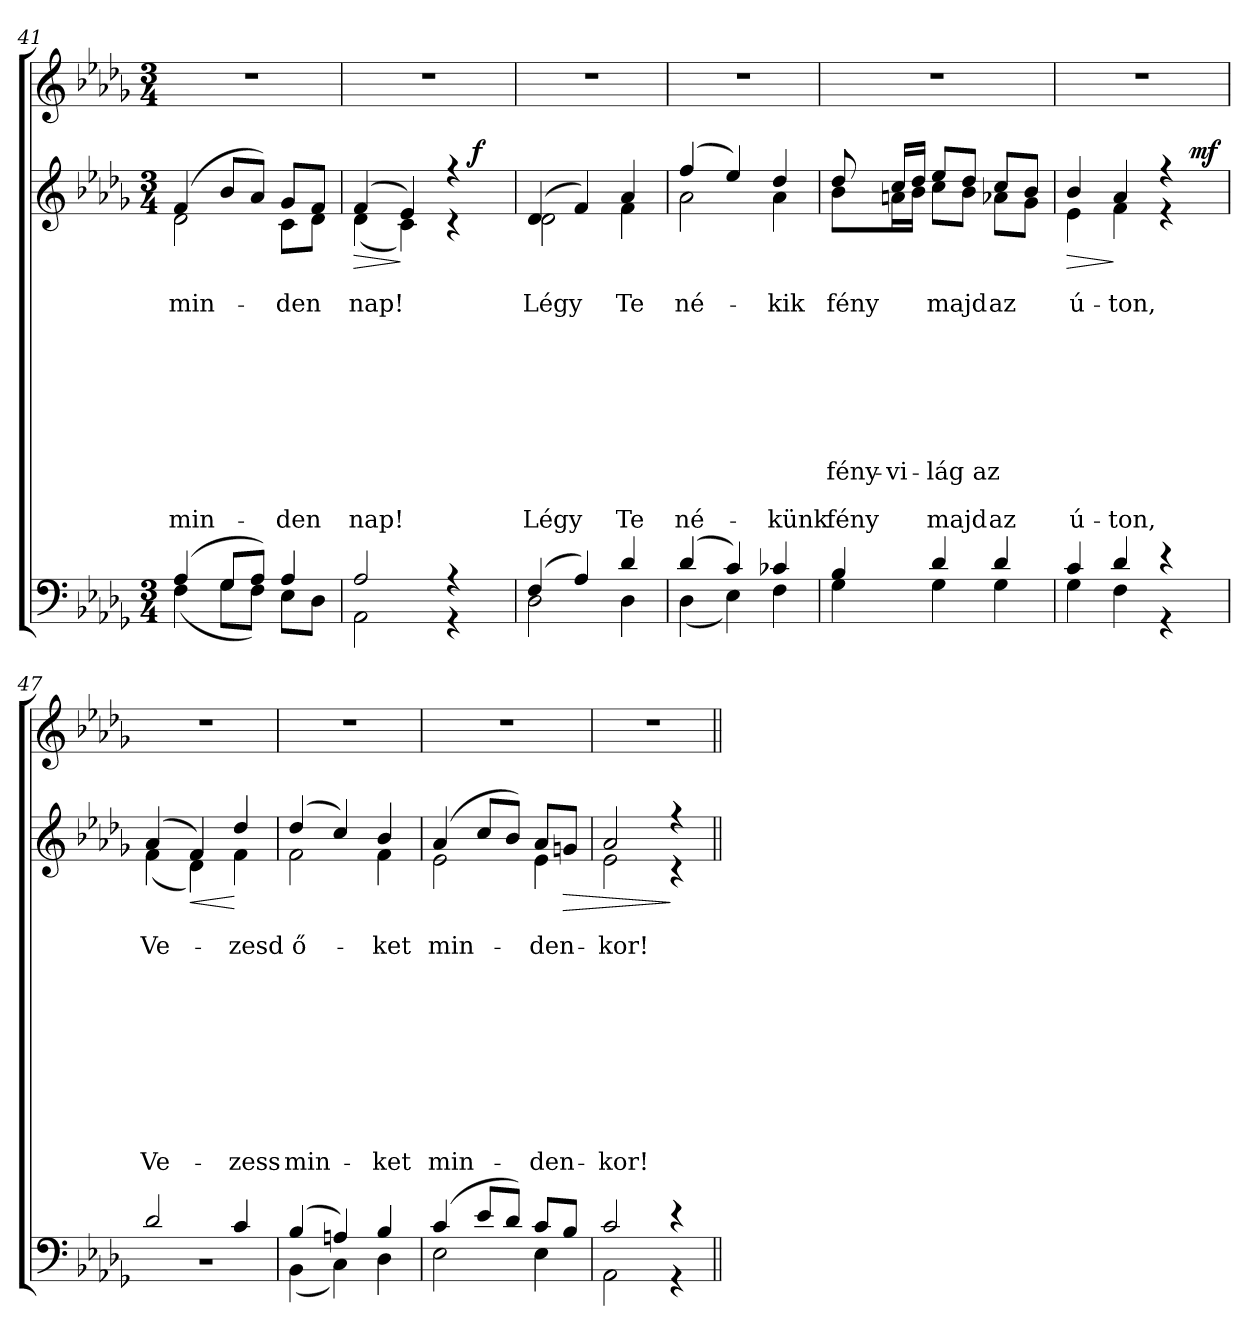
**kern	**kern	**text	**text	**text	**text	**text	**text	**text	**text	**text	**text	**text	**dynam	**kern
*part3	*part2	*part2	*part2	*part2	*part2	*part2	*part2	*part2	*part2	*part2	*part2	*part2	*part2	*part1
*staff3	*staff2	*staff2	*staff2	*staff2	*staff2	*staff2	*staff2	*staff2	*staff2	*staff2	*staff2	*staff2	*staff2	*staff1
!!LO:LB:g=z
*clefF4	*clefG2	*	*	*	*	*	*	*	*	*	*	*	*	*clefG2
*k[b-e-a-d-g-]	*k[b-e-a-d-g-]	*	*	*	*	*	*	*	*	*	*	*	*	*k[b-e-a-d-g-]
*D-:	*D-:	*	*	*	*	*	*	*	*	*	*	*	*	*D-:
*M3/4	*M3/4	*	*	*	*	*	*	*	*	*	*	*	*	*M3/4
=41	=41	=41	=41	=41	=41	=41	=41	=41	=41	=41	=41	=41	=41	=41
*^	*	*	*	*	*	*	*	*	*	*	*	*	*	*
!	!	!	!	!	!	!	!	!	!	!	!	!	!LO:LY:b	!	!
*	*	*^	*	*	*	*	*	*	*	*	*	*	*	*	*
!	!	!	!	!	!LO:LY:b	!	!	!	!	!	!	!	!	!	!	!
(>4A-/	(<4F\	(>4f/	2d-\	.	min-	.	.	.	.	.	.	.	.	min-	.	2.r
8G-/L	8G-\L	8b-/L	.	.	.	.	.	.	.	.	.	.	.	.	.	.
8A-/J)	8F\J)	8a-/J)	.	.	.	.	.	.	.	.	.	.	.	.	.	.
!	!	!	!	!	!	!	!	!	!	!	!	!	!	!LO:LY:b	!	!
!	!	!	!	!	!LO:LY:b	!	!	!	!	!	!	!	!	!	!	!
4A-/	8E-\L	8g-/L	8c\L	.	-den	.	.	.	.	.	.	.	.	-den	.	.
.	8D-\J	8f/J	8d-\J	.	.	.	.	.	.	.	.	.	.	.	.	.
*	*	*v	*v	*	*	*	*	*	*	*	*	*	*	*	*	*
=42	=42	=42	=42	=42	=42	=42	=42	=42	=42	=42	=42	=42	=42	=42	=42
*	*	*^	*	*	*	*	*	*	*	*	*	*	*	*	*
!	!	!	!	!	!	!	!	!	!	!	!	!	!	!LO:LY:b	!LO:HP:b	!
!	!	!	!	!	!LO:LY:b	!	!	!	!	!	!	!	!	!	!	!
*	*	*	*^	*	*	*	*	*	*	*	*	*	*	*	*	*
2A-/	2AA-\	(>4f/	(<4d-\	2ryy	.	nap!	.	.	.	.	.	.	.	.	nap!	>	2.r
.	.	4e-/)	4c\)	.	.	.	.	.	.	.	.	.	.	.	.	]	.
4r	4r	4r	4r	16.ryy	.	.	.	.	.	.	.	.	.	.	.	.	.
!	!	!	!	!	!	!	!	!	!	!	!	!	!	!	!	!LO:DY:a	!
.	.	.	.	8ryy	.	.	.	.	.	.	.	.	.	.	.	f	.
.	.	.	.	32ryy	.	.	.	.	.	.	.	.	.	.	.	.	.
*	*	*v	*v	*v	*	*	*	*	*	*	*	*	*	*	*	*	*
=43	=43	=43	=43	=43	=43	=43	=43	=43	=43	=43	=43	=43	=43	=43	=43
*	*	*^	*	*	*	*	*	*	*	*	*	*	*	*	*
*	*	*	*^	*	*	*	*	*	*	*	*	*	*	*	*	*
!	!	!	!	!	!	!	!	!	!	!	!	!	!	!	!LO:LY:b	!	!
*	*	*	*v	*v	*	*	*	*	*	*	*	*	*	*	*	*	*
*	*	*	*^	*	*	*	*	*	*	*	*	*	*	*	*	*
!	!	!	!	!	!	!LO:LY:b	!	!	!	!	!	!	!	!	!	!	!
*	*	*	*v	*v	*	*	*	*	*	*	*	*	*	*	*	*	*
(>4F/	2D-\	(>4d-/	2d-\	.	Légy	.	.	.	.	.	.	.	.	Légy	.	2.r
4A-/)	.	4f/)	.	.	.	.	.	.	.	.	.	.	.	.	.	.
!	!	!	!	!	!	!	!	!	!	!	!	!	!	!LO:LY:b	!	!
!	!	!	!	!	!LO:LY:b	!	!	!	!	!	!	!	!	!	!	!
4d-/	4D-\	4a-/	4f\	.	Te	.	.	.	.	.	.	.	.	Te	.	.
=44	=44	=44	=44	=44	=44	=44	=44	=44	=44	=44	=44	=44	=44	=44	=44	=44
!	!	!	!	!	!	!	!	!	!	!	!	!	!	!LO:LY:b	!	!
!	!	!	!	!	!LO:LY:b	!	!	!	!	!	!	!	!	!	!	!
(4d-/	(<4D-\	(>4ff/	2a-\	.	né-	.	.	.	.	.	.	.	.	né-	.	2.r
4c/)	4E-\)	4ee-/)	.	.	.	.	.	.	.	.	.	.	.	.	.	.
!	!	!	!	!	!	!	!	!	!	!	!	!	!	!LO:LY:b	!	!
!	!	!	!	!	!LO:LY:b	!	!	!	!	!	!	!	!	!	!	!
4c-X/	4F\	4dd-/	4a-\	.	-kik	.	.	.	.	.	.	.	.	-künk	.	.
=45	=45	=45	=45	=45	=45	=45	=45	=45	=45	=45	=45	=45	=45	=45	=45	=45
!	!	!	!	!	!	!	!	!	!	!	!	!LO:LY:a	!	!LO:LY:b	!	!
!	!	!	!	!	!LO:LY:b	!	!	!	!	!	!	!	!	!	!	!
4B-/	4G-\	8dd-/	8b-\L	.	fény	.	.	.	.	.	.	fény-	.	fény	.	2.r
!	!	!	!	!	!	!	!	!	!	!	!	!LO:LY:a	!	!	!	!
.	.	16cc/LL	16an\L	.	.	.	.	.	.	.	.	-vi-	.	.	.	.
.	.	16dd-/JJ	16b-\JJ	.	.	.	.	.	.	.	.	.	.	.	.	.
!	!	!	!	!	!	!	!	!	!	!	!	!LO:LY:a	!	!LO:LY:b	!	!
!	!	!	!	!	!LO:LY:b	!	!	!	!	!	!	!	!	!	!	!
4d-/	4G-\	8ee-/L	8cc\L	.	majd	.	.	.	.	.	.	-lág	.	majd	.	.
.	.	8dd-/J	8b-\J	.	.	.	.	.	.	.	.	.	.	.	.	.
!	!	!	!	!	!	!	!	!	!	!	!	!LO:LY:a	!	!LO:LY:b	!	!
!	!	!	!	!	!LO:LY:b	!	!	!	!	!	!	!	!	!	!	!
4d-/	4G-\	8cc/L	8a-X\L	.	az	.	.	.	.	.	.	az	.	az	.	.
.	.	8b-/J	8g-\J	.	.	.	.	.	.	.	.	.	.	.	.	.
*	*	*v	*v	*	*	*	*	*	*	*	*	*	*	*	*	*
!!LO:PB:g=z
=46	=46	=46	=46	=46	=46	=46	=46	=46	=46	=46	=46	=46	=46	=46	=46
*	*	*^	*	*	*	*	*	*	*	*	*	*	*	*	*
!	!	!	!	!	!	!	!	!	!	!	!	!	!	!LO:LY:b	!LO:HP:b	!
!	!	!	!	!	!LO:LY:b	!	!	!	!	!	!	!	!	!	!	!
*	*	*	*^	*	*	*	*	*	*	*	*	*	*	*	*	*
4c/	4G-\	4b-/	4e-\	2ryy	.	ú-	.	.	.	.	.	.	.	.	ú-	>	2.r
!	!	!	!	!	!	!	!	!	!	!	!	!	!	!	!LO:LY:b	!	!
!	!	!	!	!	!	!LO:LY:b	!	!	!	!	!	!	!	!	!	!	!
4d-/	4F\	4a-/	4f\	.	.	-ton,	.	.	.	.	.	.	.	.	-ton,	]	.
4r	4r	4r	4r	8ryy	.	.	.	.	.	.	.	.	.	.	.	.	.
!	!	!	!	!	!	!	!	!	!	!	!	!	!	!	!	!LO:DY:a	!
.	.	.	.	8ryy	.	.	.	.	.	.	.	.	.	.	.	mf	.
*	*	*v	*v	*v	*	*	*	*	*	*	*	*	*	*	*	*	*
=47	=47	=47	=47	=47	=47	=47	=47	=47	=47	=47	=47	=47	=47	=47	=47
*	*	*^	*	*	*	*	*	*	*	*	*	*	*	*	*
*	*	*	*^	*	*	*	*	*	*	*	*	*	*	*	*	*
!	!	!	!	!	!	!	!	!	!	!	!	!	!	!	!LO:LY:b	!	!
*	*	*	*v	*v	*	*	*	*	*	*	*	*	*	*	*	*	*
*	*	*	*^	*	*	*	*	*	*	*	*	*	*	*	*	*
!	!	!	!	!	!	!LO:LY:b	!	!	!	!	!	!	!	!	!	!	!
*	*	*	*v	*v	*	*	*	*	*	*	*	*	*	*	*	*	*
2d-/	2.r	(>4a-/	(<4f\	.	Ve-	.	.	.	.	.	.	.	.	Ve-	.	2.r
!	!	!	!	!	!	!	!	!	!	!	!	!	!	!	!LO:HP:b	!
.	.	4f/)	4d-\)	.	.	.	.	.	.	.	.	.	.	.	<	.
!	!	!	!	!	!	!	!	!	!	!	!	!	!	!LO:LY:b	!	!
!	!	!	!	!	!LO:LY:b	!	!	!	!	!	!	!	!	!	!	!
4c/	.	4dd-/	4f\	.	-zesd	.	.	.	.	.	.	.	.	-zess	[	.
=48	=48	=48	=48	=48	=48	=48	=48	=48	=48	=48	=48	=48	=48	=48	=48	=48
!	!	!	!	!	!	!	!	!	!	!	!	!	!	!LO:LY:b	!	!
!	!	!	!	!	!LO:LY:b	!	!	!	!	!	!	!	!	!	!	!
(4B-/	(<4BB-\	(>4dd-/	2f\	.	ő-	.	.	.	.	.	.	.	.	min-	.	2.r
4An/)	4C\)	4cc/)	.	.	.	.	.	.	.	.	.	.	.	.	.	.
!	!	!	!	!	!	!	!	!	!	!	!	!	!	!LO:LY:b	!	!
!	!	!	!	!	!LO:LY:b	!	!	!	!	!	!	!	!	!	!	!
4B-/	4D-\	4b-/	4f\	.	-ket	.	.	.	.	.	.	.	.	-ket	.	.
=49	=49	=49	=49	=49	=49	=49	=49	=49	=49	=49	=49	=49	=49	=49	=49	=49
!	!	!	!	!	!	!	!	!	!	!	!	!	!	!LO:LY:b	!	!
!	!	!	!	!	!LO:LY:b	!	!	!	!	!	!	!	!	!	!	!
(>4c/	2E-\	(>4a-/	2e-\	.	min-	.	.	.	.	.	.	.	.	min-	.	2.r
8e-/L	.	8cc/L	.	.	.	.	.	.	.	.	.	.	.	.	.	.
8d-/J)	.	8b-/J)	.	.	.	.	.	.	.	.	.	.	.	.	.	.
!	!	!	!	!	!	!	!	!	!	!	!	!	!	!LO:LY:b	!	!
!	!	!	!	!	!LO:LY:b	!	!	!	!	!	!	!	!	!	!	!
8c/L	4E-\	8a-/L	4e-\	.	-den-	.	.	.	.	.	.	.	.	-den-	.	.
!	!	!	!	!	!	!	!	!	!	!	!	!	!	!	!LO:HP:b	!
8B-/J	.	8gn/J	.	.	.	.	.	.	.	.	.	.	.	.	>	.
=50	=50	=50	=50	=50	=50	=50	=50	=50	=50	=50	=50	=50	=50	=50	=50	=50
!	!	!	!	!	!	!	!	!	!	!	!	!	!	!LO:LY:b	!	!
!	!	!	!	!	!LO:LY:b	!	!	!	!	!	!	!	!	!	!	!
2c/	2AA-\	2a-/	2e-\	.	-kor!	.	.	.	.	.	.	.	.	-kor!	.	2.r
4r	4r	4r	4r	.	.	.	.	.	.	.	.	.	.	.	]	.
*v	*v	*	*	*	*	*	*	*	*	*	*	*	*	*	*	*
*	*v	*v	*	*	*	*	*	*	*	*	*	*	*	*	*
=||	=||	=||	=||	=||	=||	=||	=||	=||	=||	=||	=||	=||	=||	=||
*-	*-	*-	*-	*-	*-	*-	*-	*-	*-	*-	*-	*-	*-	*-
